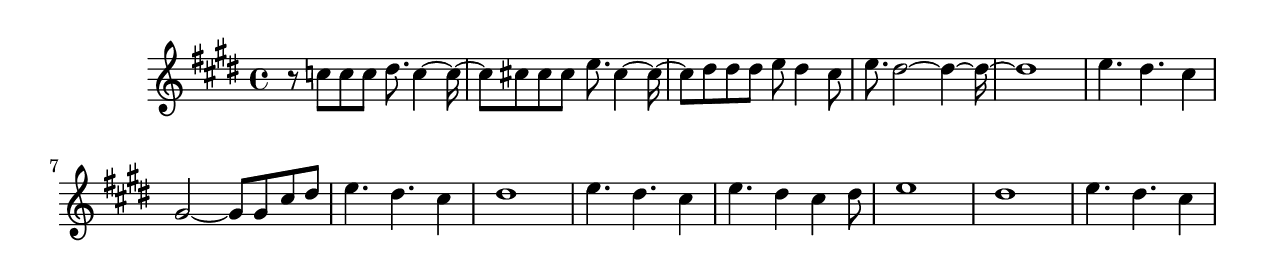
#(set-default-paper-size "letter")

<<

\new ChordNames {
    \set majorSevenSymbol = \markup { maj7 } 
    \set additionalPitchPrefix = #"add"
    \chordmode {
        s16*224
    }
}

\new Staff { 
    {
        \clef treble
        \key cis \minor
        \time 4/4
        
        r8 c''8 c''8 c''8 dis''8. c''4~ c''16~ | c''8 cis''8 cis''8 cis''8 e''8. cis''4~ cis''16~ | cis''8 dis''8 dis''8 dis''8 e''8 dis''4 cis''8 | e''8. dis''2~ dis''4~ dis''16~ | dis''1 | e''4. dis''4. cis''4 | gis'2~ gis'8 gis'8 cis''8 dis''8 | e''4. dis''4. cis''4 | dis''1 | e''4. dis''4. cis''4 | e''4. dis''4 cis''4 dis''8 | e''1 | dis''1 | e''4. dis''4. cis''4
    }
}

>>

\version "2.18.2"